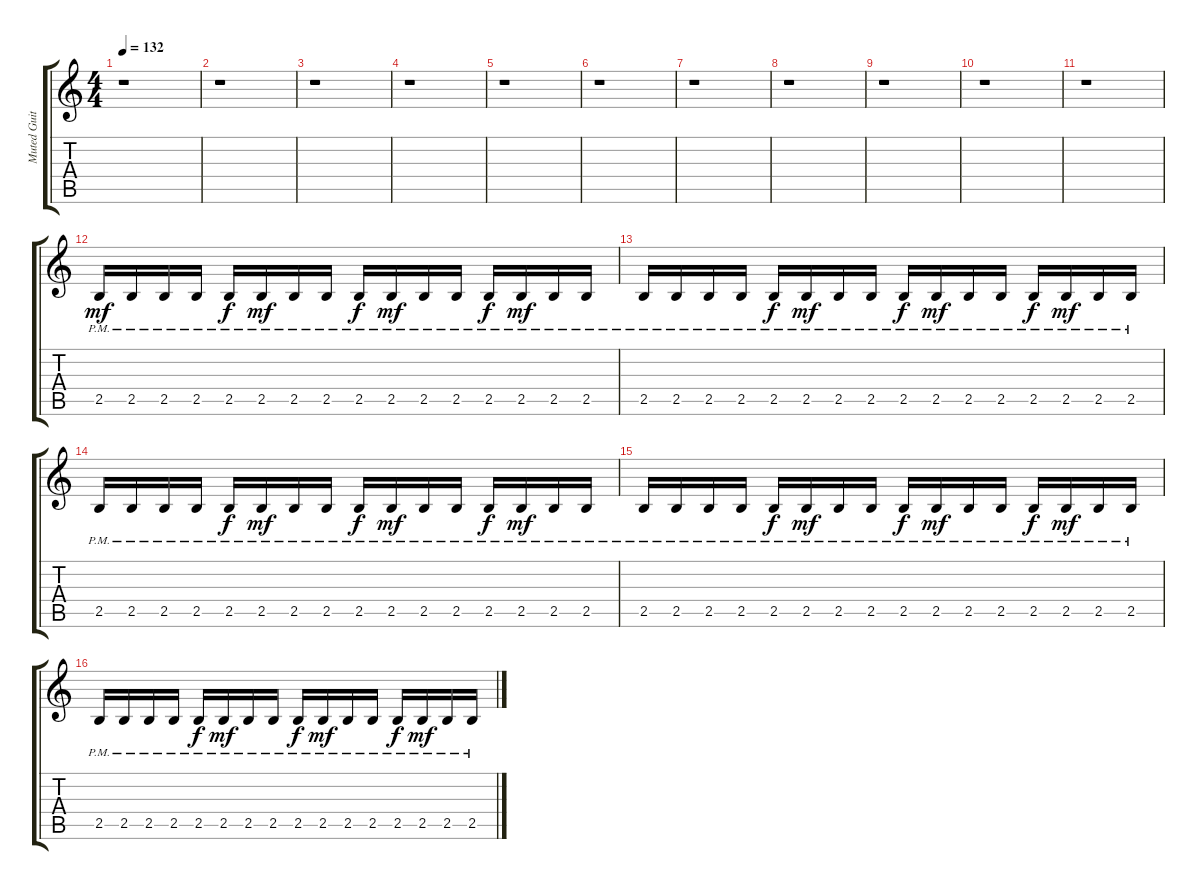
\track ("Muted Guitar" "Muted Guit") {instrument electricguitarmuted}
\staff {score tabs}
\tuning (E4 B3 G3 D3 A2 E2) {hide}
\ts (4 4)
\tempo 132
\clef g2
\ks c
r.1{dy mf} |
r.1 |
r.1 |
r.1 |
r.1 |
r.1 |
r.1 |
r.1 |
r.1 |
r.1 |
r.1 |
2.5{pm}.16 2.5{pm}.16 2.5{pm}.16 2.5{pm}.16 2.5{pm}.16{dy f} 2.5{pm}.16{dy mf} 2.5{pm}.16 2.5{pm}.16 2.5{pm}.16{dy f} 2.5{pm}.16{dy mf} 2.5{pm}.16 2.5{pm}.16 2.5{pm}.16{dy f} 2.5{pm}.16{dy mf} 2.5{pm}.16 2.5{pm}.16 |
2.5{pm}.16 2.5{pm}.16 2.5{pm}.16 2.5{pm}.16 2.5{pm}.16{dy f} 2.5{pm}.16{dy mf} 2.5{pm}.16 2.5{pm}.16 2.5{pm}.16{dy f} 2.5{pm}.16{dy mf} 2.5{pm}.16 2.5{pm}.16 2.5{pm}.16{dy f} 2.5{pm}.16{dy mf} 2.5{pm}.16 2.5{pm}.16 |
2.5{pm}.16 2.5{pm}.16 2.5{pm}.16 2.5{pm}.16 2.5{pm}.16{dy f} 2.5{pm}.16{dy mf} 2.5{pm}.16 2.5{pm}.16 2.5{pm}.16{dy f} 2.5{pm}.16{dy mf} 2.5{pm}.16 2.5{pm}.16 2.5{pm}.16{dy f} 2.5{pm}.16{dy mf} 2.5{pm}.16 2.5{pm}.16 |
2.5{pm}.16 2.5{pm}.16 2.5{pm}.16 2.5{pm}.16 2.5{pm}.16{dy f} 2.5{pm}.16{dy mf} 2.5{pm}.16 2.5{pm}.16 2.5{pm}.16{dy f} 2.5{pm}.16{dy mf} 2.5{pm}.16 2.5{pm}.16 2.5{pm}.16{dy f} 2.5{pm}.16{dy mf} 2.5{pm}.16 2.5{pm}.16 |
2.5{pm}.16 2.5{pm}.16 2.5{pm}.16 2.5{pm}.16 2.5{pm}.16{dy f} 2.5{pm}.16{dy mf} 2.5{pm}.16 2.5{pm}.16 2.5{pm}.16{dy f} 2.5{pm}.16{dy mf} 2.5{pm}.16 2.5{pm}.16 2.5{pm}.16{dy f} 2.5{pm}.16{dy mf} 2.5{pm}.16 2.5{pm}.16
